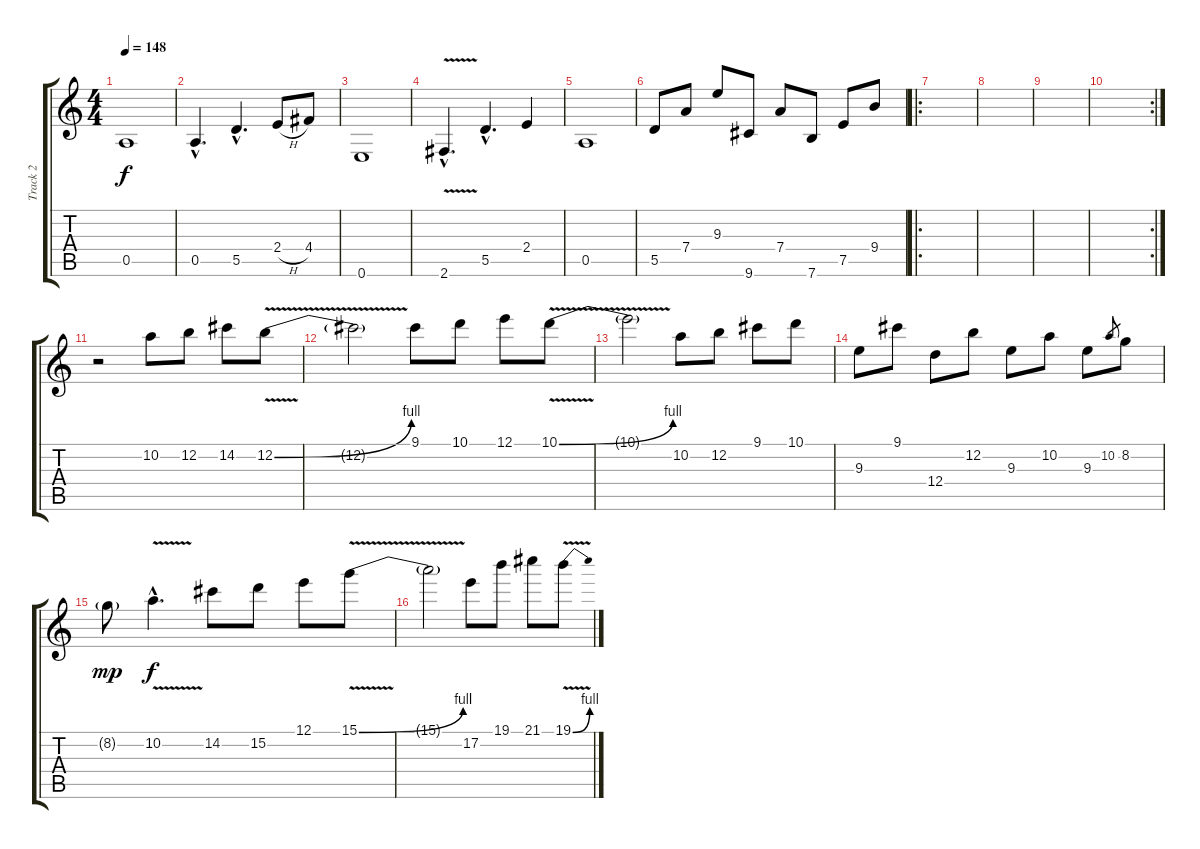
\track ("Track 2" "Track 2") {instrument distortionguitar}
\staff {score tabs}
\tuning (E4 B3 G3 D3 A2 E2) {hide}
\ts (4 4)
\tempo 148
\clef g2
\ks c
0.5.1{dy f} |
0.5{hac}.4{d} 5.5{hac}.4{d} 2.4{h}.8 4.4.8 |
0.6.1 |
2.6{v hac}.4{d} 5.5{hac}.4{d} 2.4.4 |
0.5.1 |
5.5.8 7.4.8 9.3.8 9.6.8 7.4.8 7.6.8 7.5.8 9.4.8 |
\ro
|
|
|
\rc 2
|
r.2 10.2.8 12.2.8 14.2.8 12.2{be (bend 0 0 60 4) v}.8 |
12.2{t}.2 9.1.8 10.1.8 12.1.8 10.1{be (bend 0 0 60 4) v}.8 |
10.1{t}.2 10.2.8 12.2.8 9.1.8 10.1.8 |
9.3.8 9.1.8 12.4.8 12.2.8 9.3.8 10.2.8 9.3.8 10.2.8{gr} 8.2.8 |
8.2{g}.8{dy mp} 10.2{v hac}.4{d dy f} 14.2.8 15.2.8 12.1.8 15.1{be (bend 0 0 60 4) v}.8 |
15.1{t}.2 17.2.8 19.1.8 21.1.8 19.1{be (bend 0 0 60 4) v}.8
